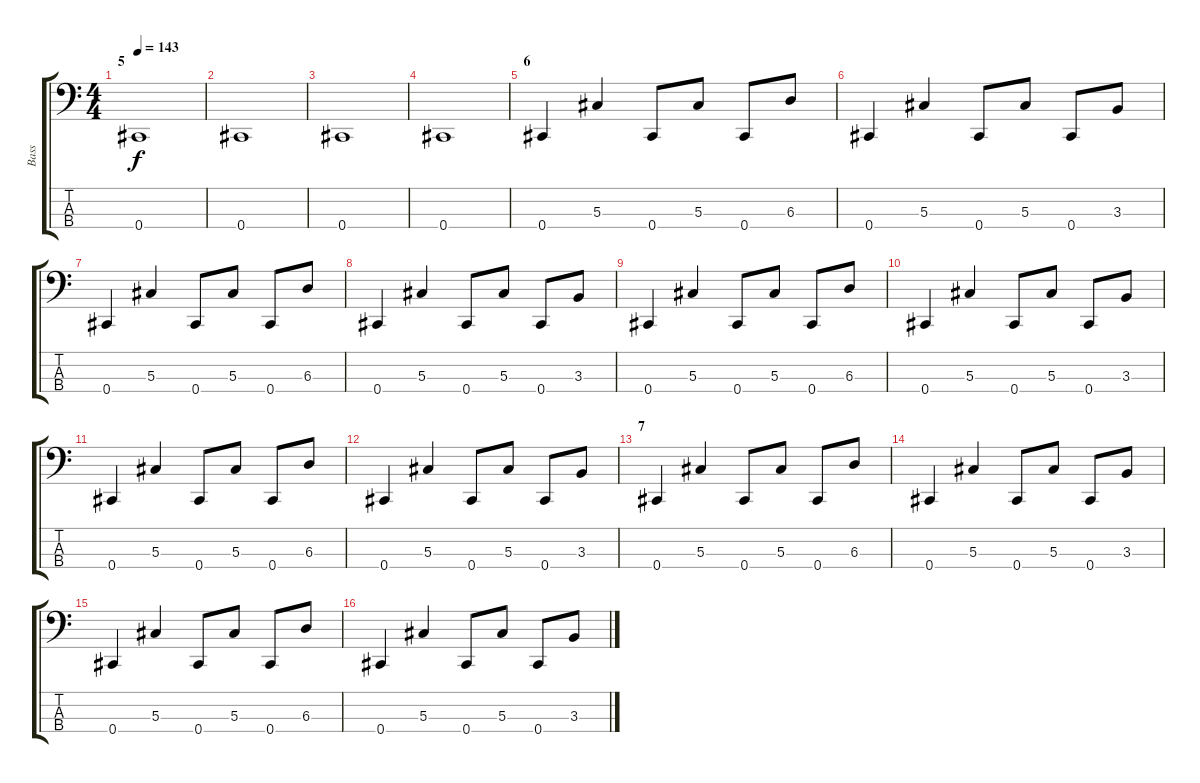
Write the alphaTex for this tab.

\track ("Bass" "Bass") {instrument slapbass2}
\staff {score tabs}
\tuning (Gb2 Db2 Ab1 Db1) {hide}
\ts (4 4)
\section ("" "5")
\tempo 143
\clef f4
\ks c
0.4.1{dy f instrument slapbass2} |
0.4.1 |
0.4.1 |
0.4.1 |
\section ("" "6")
0.4.4{instrument lead8bassandlead} 5.3.4 0.4.8 5.3.8 0.4.8 6.3.8 |
0.4.4 5.3.4 0.4.8 5.3.8 0.4.8 3.3.8 |
0.4.4 5.3.4 0.4.8 5.3.8 0.4.8 6.3.8 |
0.4.4 5.3.4 0.4.8 5.3.8 0.4.8 3.3.8 |
0.4.4 5.3.4 0.4.8 5.3.8 0.4.8 6.3.8 |
0.4.4 5.3.4 0.4.8 5.3.8 0.4.8 3.3.8 |
0.4.4 5.3.4 0.4.8 5.3.8 0.4.8 6.3.8 |
0.4.4 5.3.4 0.4.8 5.3.8 0.4.8 3.3.8 |
\section ("" "7")
0.4.4 5.3.4 0.4.8 5.3.8 0.4.8 6.3.8 |
0.4.4 5.3.4 0.4.8 5.3.8 0.4.8 3.3.8 |
0.4.4 5.3.4 0.4.8 5.3.8 0.4.8 6.3.8 |
0.4.4 5.3.4 0.4.8 5.3.8 0.4.8 3.3.8
